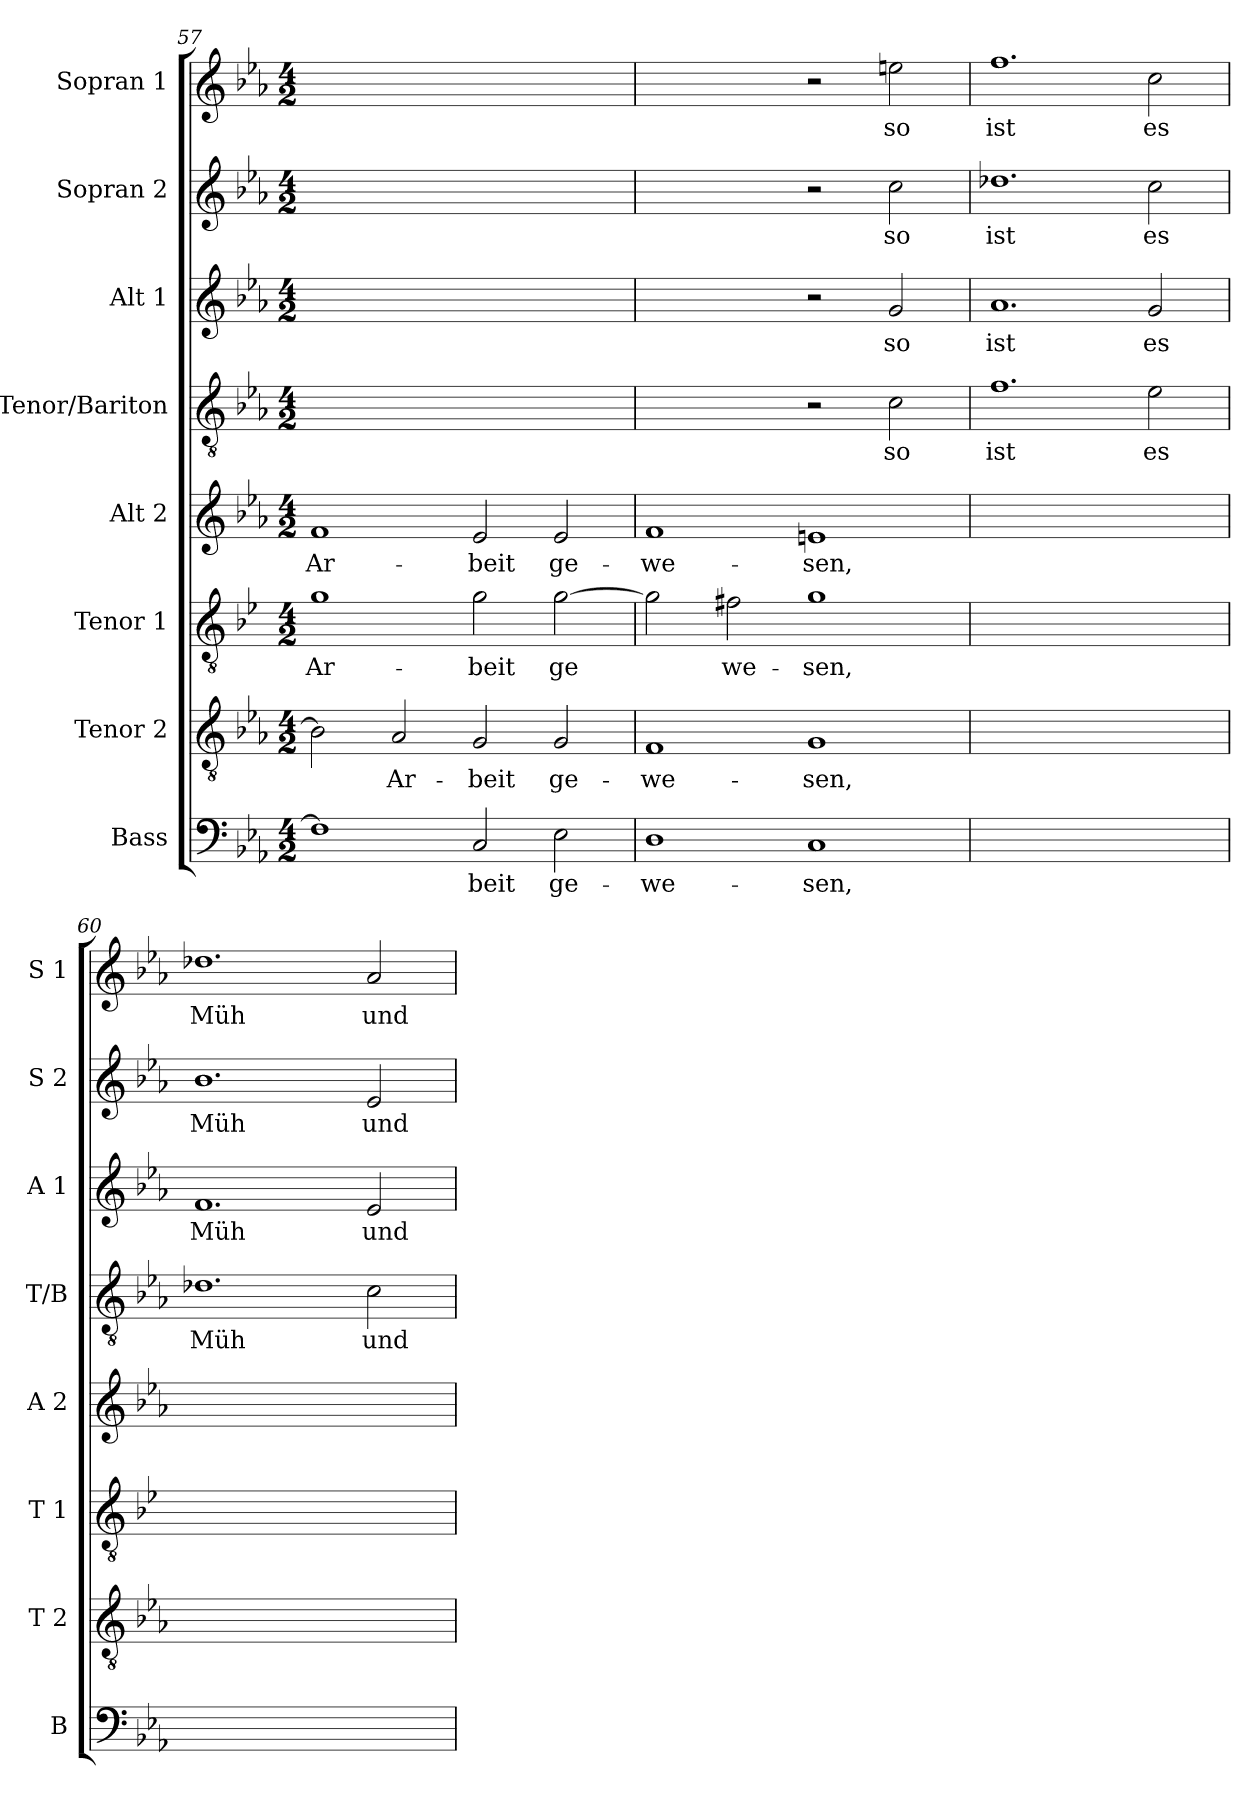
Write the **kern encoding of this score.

**kern	**text	**kern	**text	**kern	**text	**kern	**text	**kern	**text	**kern	**text	**kern	**text	**kern	**text
*part8	*part8	*part7	*part7	*part6	*part6	*part5	*part5	*part4	*part4	*part3	*part3	*part2	*part2	*part1	*part1
*staff8	*staff8	*staff7	*staff7	*staff6	*staff6	*staff5	*staff5	*staff4	*staff4	*staff3	*staff3	*staff2	*staff2	*staff1	*staff1
*I"Bass	*	*I"Tenor 2	*	*I"Tenor 1	*	*I"Alt 2	*	*I"Tenor/Bariton	*	*I"Alt 1	*	*I"Sopran 2	*	*I"Sopran 1	*
*I'B	*	*I'T 2	*	*I'T 1	*	*I'A 2	*	*I'T/B	*	*I'A 1	*	*I'S 2	*	*I'S 1	*
*clefF4	*	*clefGv2	*	*clefGv2	*	*clefG2	*	*clefGv2	*	*clefG2	*	*clefG2	*	*clefG2	*
*	*	*	*	*ITrd4c7	*	*	*	*	*	*	*	*	*	*	*
*k[b-e-a-]	*	*k[b-e-a-]	*	*k[b-e-a-]	*	*k[b-e-a-]	*	*k[b-e-a-]	*	*k[b-e-a-]	*	*k[b-e-a-]	*	*k[b-e-a-]	*
*M4/2	*	*M4/2	*	*M4/2	*	*M4/2	*	*M4/2	*	*M4/2	*	*M4/2	*	*M4/2	*
=57	=57	=57	=57	=57	=57	=57	=57	=57	=57	=57	=57	=57	=57	=57	=57
!	!	!	!	!	!LO:LY:b	!	!LO:LY:b	!	!	!	!	!	!	!	!
1F]	.	2B-\]	.	1c	Ar-	1f	Ar-	0ryy	.	0ryy	.	0ryy	.	0ryy	.
!	!	!	!LO:LY:b	!	!	!	!	!	!	!	!	!	!	!	!
.	.	2A-/	Ar-	.	.	.	.	.	.	.	.	.	.	.	.
!	!LO:LY:b	!	!LO:LY:b	!	!LO:LY:b	!	!LO:LY:b	!	!	!	!	!	!	!	!
2C/	beit	2G/	beit	2c\	beit	2e-/	beit	.	.	.	.	.	.	.	.
!	!LO:LY:b	!	!LO:LY:b	!	!LO:LY:b	!	!LO:LY:b	!	!	!	!	!	!	!	!
2E-\	ge-	2G/	ge-	[2c\	ge	2e-/	ge-	.	.	.	.	.	.	.	.
=58	=58	=58	=58	=58	=58	=58	=58	=58	=58	=58	=58	=58	=58	=58	=58
!	!LO:LY:b	!	!LO:LY:b	!	!	!	!LO:LY:b	!	!	!	!	!	!	!	!
1D	we-	1F	we-	2c\]	.	1f	we-	2ryy	.	2ryy	.	2ryy	.	2ryy	.
!	!	!	!	!	!LO:LY:b	!	!	!	!	!	!	!	!	!	!
.	.	.	.	2Bn\	we-	.	.	2ryy	.	2ryy	.	2ryy	.	2ryy	.
!	!LO:LY:b	!	!LO:LY:b	!	!LO:LY:b	!	!LO:LY:b	!	!	!	!	!	!	!	!
1C	sen,	1G	sen,	1c	sen,	1en	sen,	2r	.	2r	.	2r	.	2r	.
!	!	!	!	!	!	!	!	!	!LO:LY:b	!	!LO:LY:b	!	!LO:LY:b	!	!LO:LY:b
.	.	.	.	.	.	.	.	2c\	so	2g/	so	2cc\	so	2een\	so
!!LO:PB:g=z
=59	=59	=59	=59	=59	=59	=59	=59	=59	=59	=59	=59	=59	=59	=59	=59
!	!	!	!	!	!	!	!	!	!LO:LY:b	!	!LO:LY:b	!	!LO:LY:b	!	!LO:LY:b
0ryy	.	0ryy	.	0ryy	.	0ryy	.	1.f	ist	1.a-	ist	1.dd-X	ist	1.ff	ist
!	!	!	!	!	!	!	!	!	!LO:LY:b	!	!LO:LY:b	!	!LO:LY:b	!	!LO:LY:b
.	.	.	.	.	.	.	.	2e-\	es	2g/	es	2cc\	es	2cc\	es
=60	=60	=60	=60	=60	=60	=60	=60	=60	=60	=60	=60	=60	=60	=60	=60
!	!	!	!	!	!	!	!	!	!LO:LY:b	!	!LO:LY:b	!	!LO:LY:b	!	!LO:LY:b
0ryy	.	0ryy	.	0ryy	.	0ryy	.	1.d-X	Müh	1.f	Müh	1.b-	Müh	1.dd-X	Müh
!	!	!	!	!	!	!	!	!	!LO:LY:b	!	!LO:LY:b	!	!LO:LY:b	!	!LO:LY:b
.	.	.	.	.	.	.	.	2c\	und	2e-/	und	2e-/	und	2a-/	und
=	=	=	=	=	=	=	=	=	=	=	=	=	=	=	=
*-	*-	*-	*-	*-	*-	*-	*-	*-	*-	*-	*-	*-	*-	*-	*-
